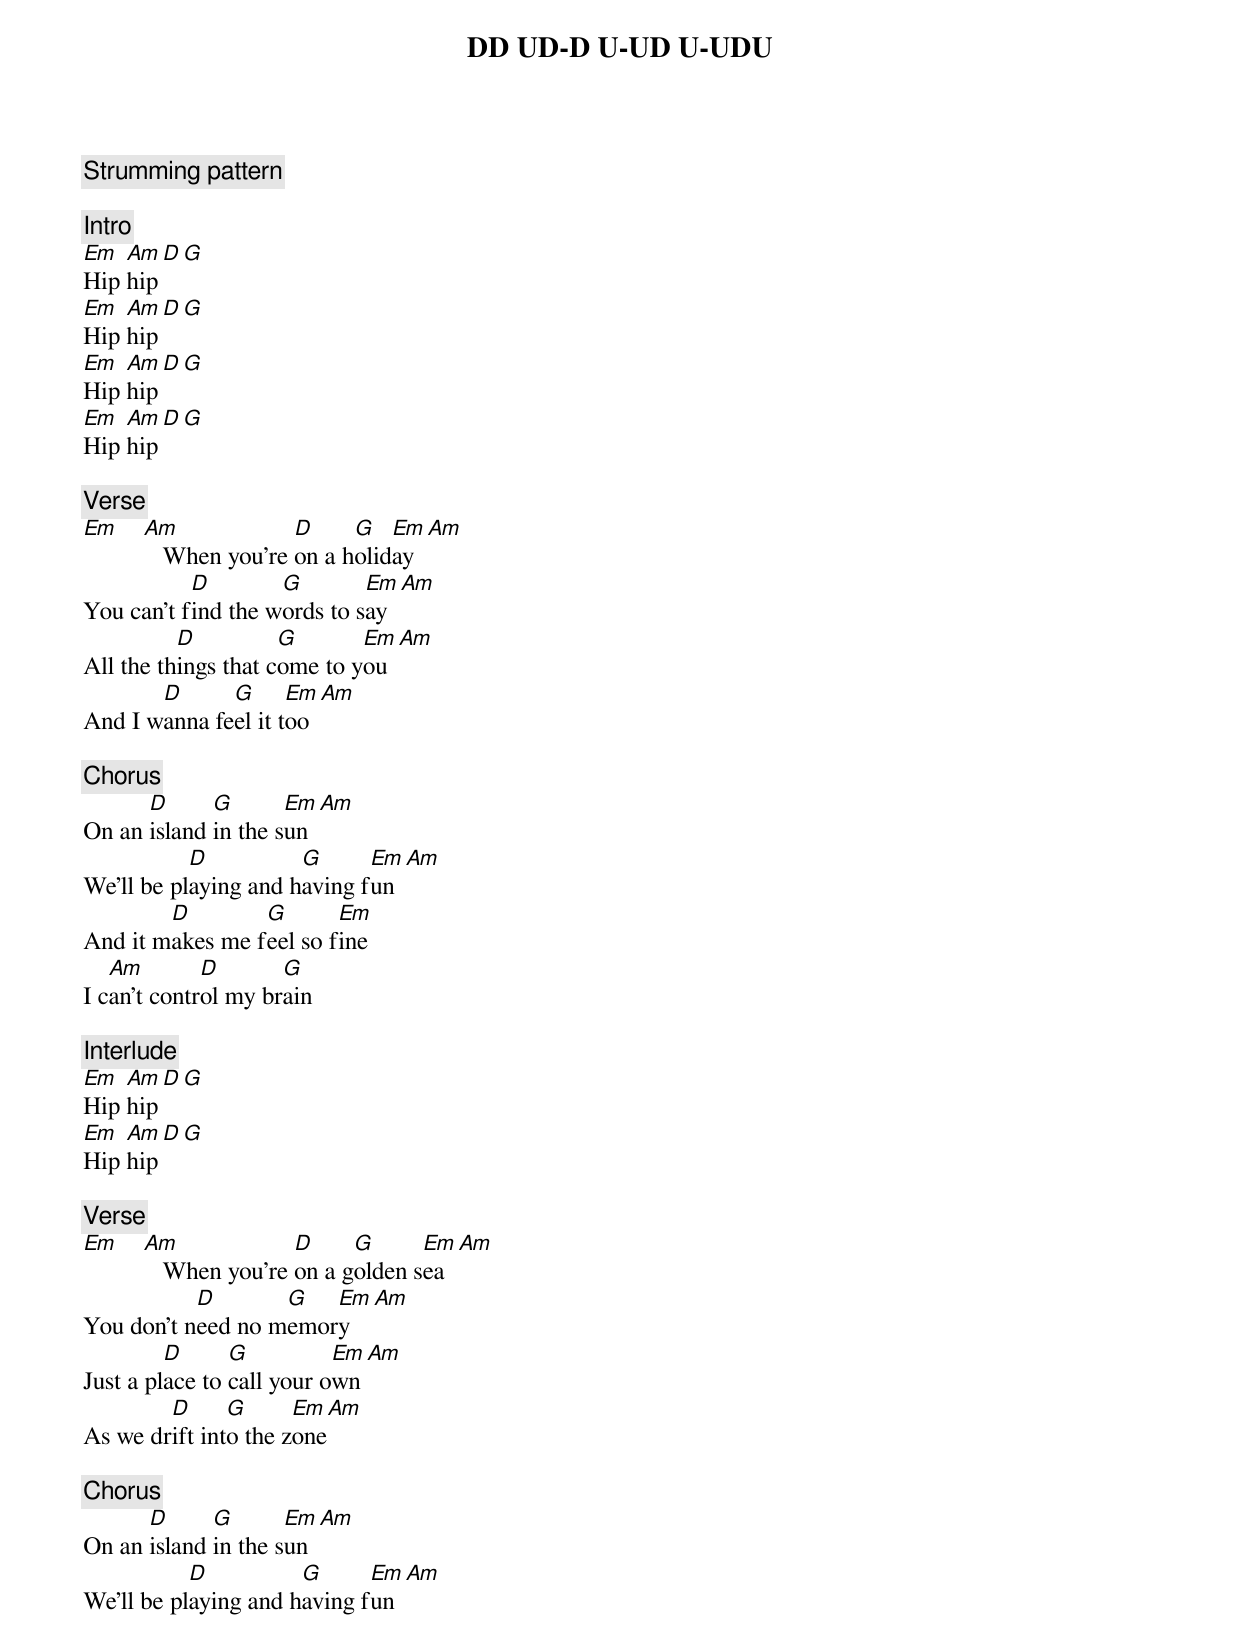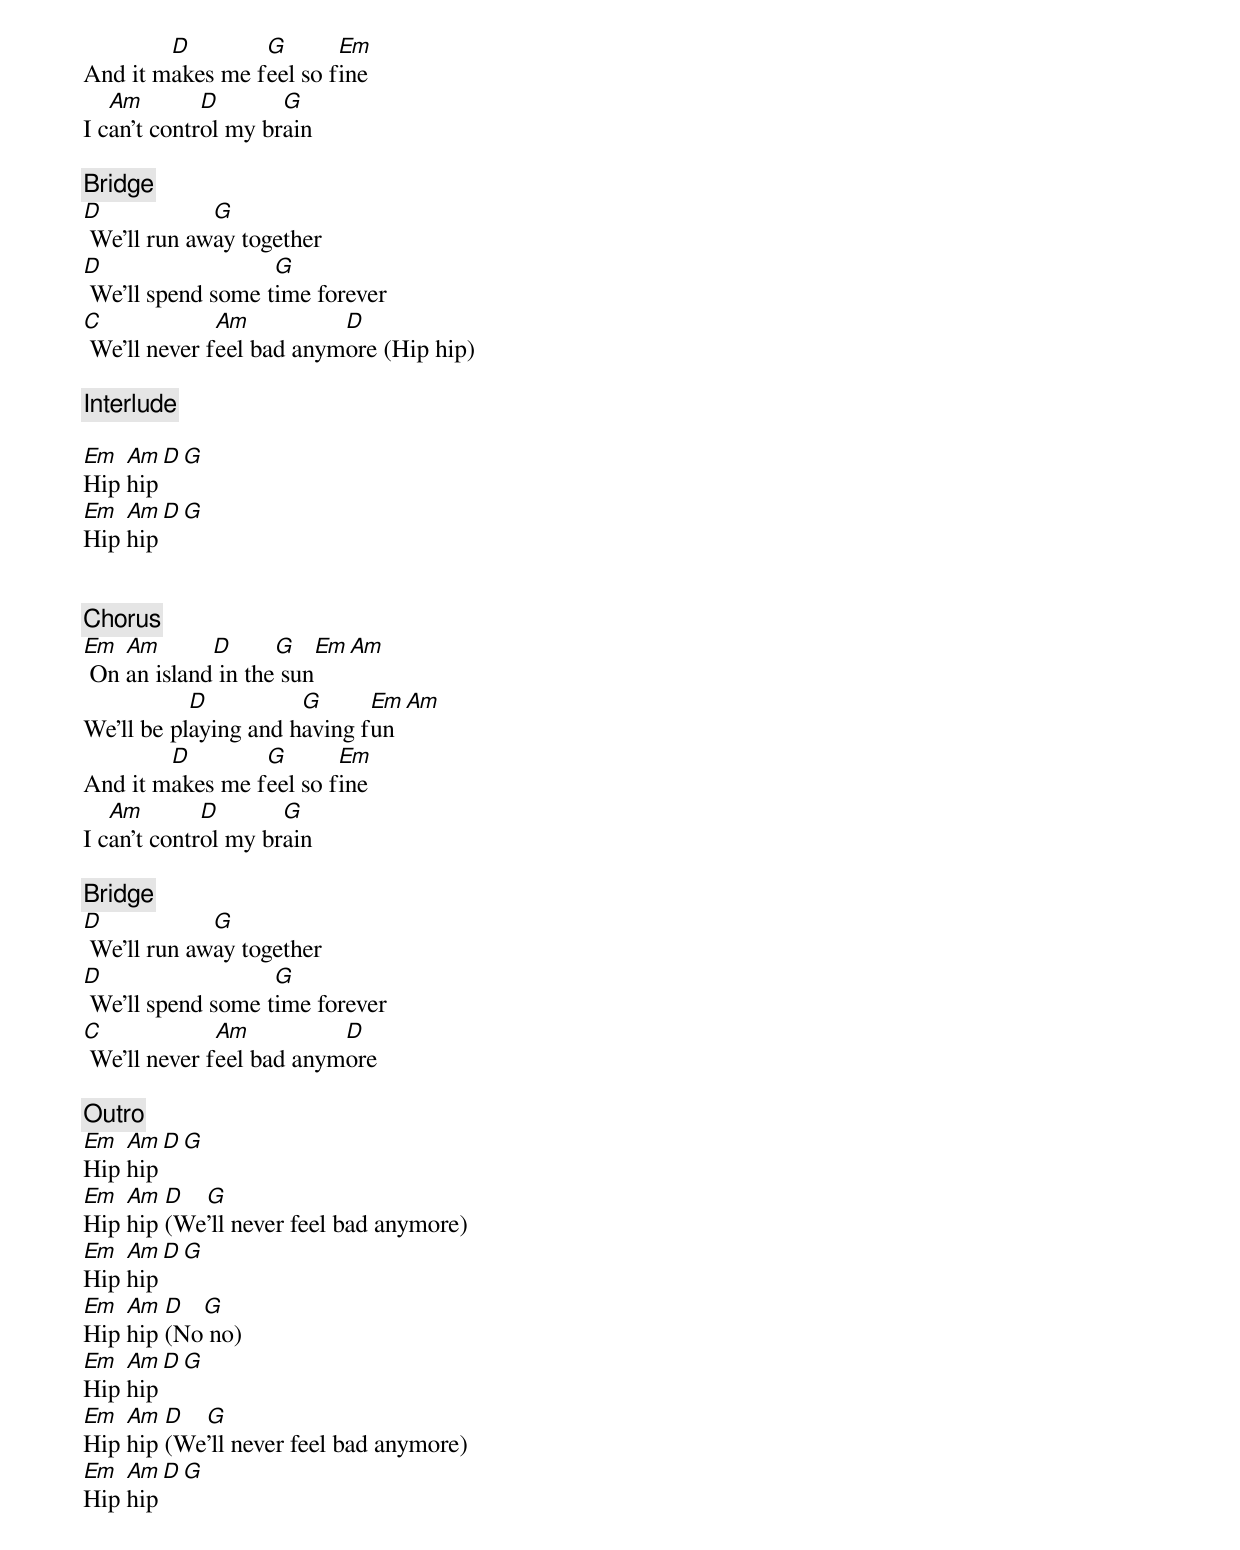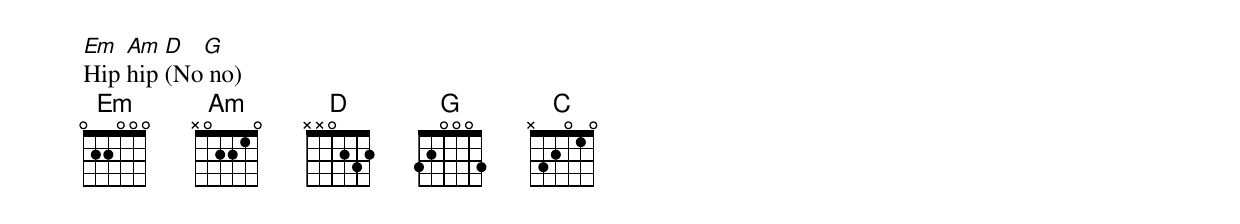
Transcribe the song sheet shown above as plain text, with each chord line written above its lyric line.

[Strumming pattern]
DD UD-D U-UD U-UDU

[Intro]
Em  Am  D  G
Hip hip
Em  Am  D  G
Hip hip
Em  Am  D  G
Hip hip
Em  Am  D  G
Hip hip

[Verse]
Em  Am             D     G   Em  Am
       When you're on a holiday
           D        G        Em  Am
You can't find the words to say
          D          G       Em  Am
All the things that come to you
       D      G      Em  Am
And I wanna feel it too

[Chorus]
      D      G       Em  Am
On an island in the sun
           D          G      Em  Am
We'll be playing and having fun
        D        G       Em
And it makes me feel so fine
   Am        D       G
I can't control my brain

[Interlude]
Em  Am  D  G
Hip hip
Em  Am  D  G
Hip hip

[Verse]
Em  Am             D     G      Em  Am
       When you're on a golden sea
           D       G   Em  Am
You don't need no memory
         D      G          Em  Am
Just a place to call your own
        D      G      Em  Am
As we drift into the zone

[Chorus]
      D      G       Em  Am
On an island in the sun
           D          G      Em  Am
We'll be playing and having fun
        D        G       Em
And it makes me feel so fine
   Am        D       G
I can't control my brain

[Bridge]
D            G
 We'll run away together
D                  G
 We'll spend some time forever
C             Am          D
 We'll never feel bad anymore (Hip hip)

[Interlude]

Em  Am  D  G
Hip hip
Em  Am  D  G
Hip hip


[Chorus]
Em  Am       D      G       Em  Am
 On an island in the sun
           D          G      Em  Am
We'll be playing and having fun
        D        G       Em
And it makes me feel so fine
   Am        D       G
I can't control my brain

[Bridge]
D            G
 We'll run away together
D                  G
 We'll spend some time forever
C             Am          D
 We'll never feel bad anymore

[Outro]
Em  Am  D  G
Hip hip
Em  Am  D  G
Hip hip (We'll never feel bad anymore)
Em  Am  D  G
Hip hip
Em  Am  D  G
Hip hip (No no)
Em  Am  D  G
Hip hip
Em  Am  D  G
Hip hip (We'll never feel bad anymore)
Em  Am  D  G
Hip hip
Em  Am  D  G
Hip hip (No no)
